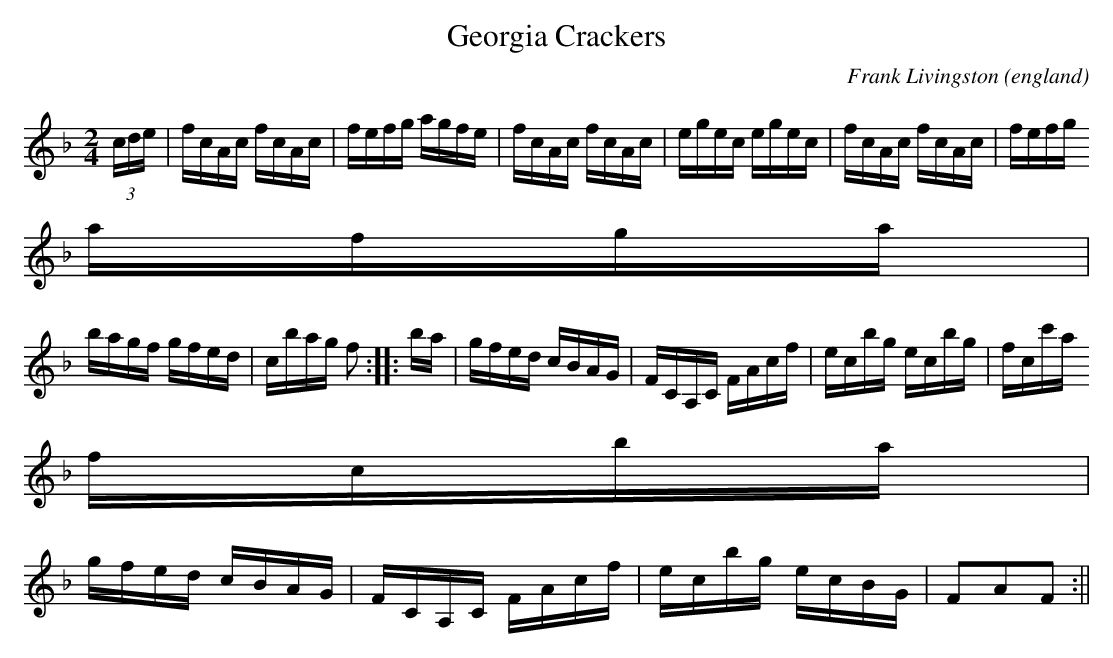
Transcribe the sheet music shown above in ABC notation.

X:1
T:Georgia Crackers
O:england
C:Frank Livingston
M:2/4
L:1/16
K:F
(3cde | fcAc fcAc | fefg agfe | fcAc fcAc | egec egec | fcAc fcAc | fefg
afga |
bagf gfed | cbag f2 :||: ba | gfed cBAG | FCA,C FAcf | ecbg ecbg | fcc'a
fcba |
gfed cBAG | FCA,C FAcf | ecbg ecBG | F2A2F2 :||
